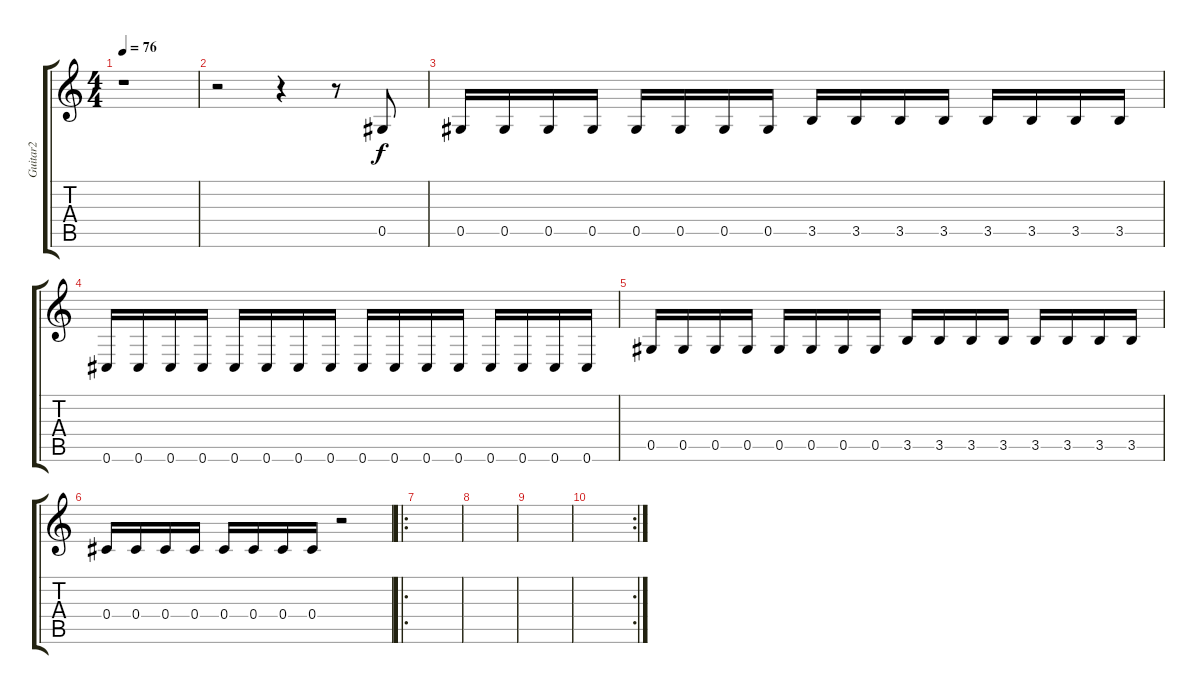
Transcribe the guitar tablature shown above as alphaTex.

\track ("Guitar2" "Guitar2") {instrument overdrivenguitar}
\staff {score tabs}
\tuning (Eb4 Bb3 Gb3 Db3 Ab2 Db2) {hide}
\ts (4 4)
\tempo 76
\clef g2
\ks c
r.1{dy f instrument overdrivenguitar} |
r.2 r.4 r.8 0.5.8 |
0.5.16 0.5.16 0.5.16 0.5.16 0.5.16 0.5.16 0.5.16 0.5.16 3.5.16 3.5.16 3.5.16 3.5.16 3.5.16 3.5.16 3.5.16 3.5.16 |
0.6.16 0.6.16 0.6.16 0.6.16 0.6.16 0.6.16 0.6.16 0.6.16 0.6.16 0.6.16 0.6.16 0.6.16 0.6.16 0.6.16 0.6.16 0.6.16 |
0.5.16 0.5.16 0.5.16 0.5.16 0.5.16 0.5.16 0.5.16 0.5.16 3.5.16 3.5.16 3.5.16 3.5.16 3.5.16 3.5.16 3.5.16 3.5.16 |
0.4.16 0.4.16 0.4.16 0.4.16 0.4.16 0.4.16 0.4.16 0.4.16 r.2 |
\ro
|
|
|
\rc 2
